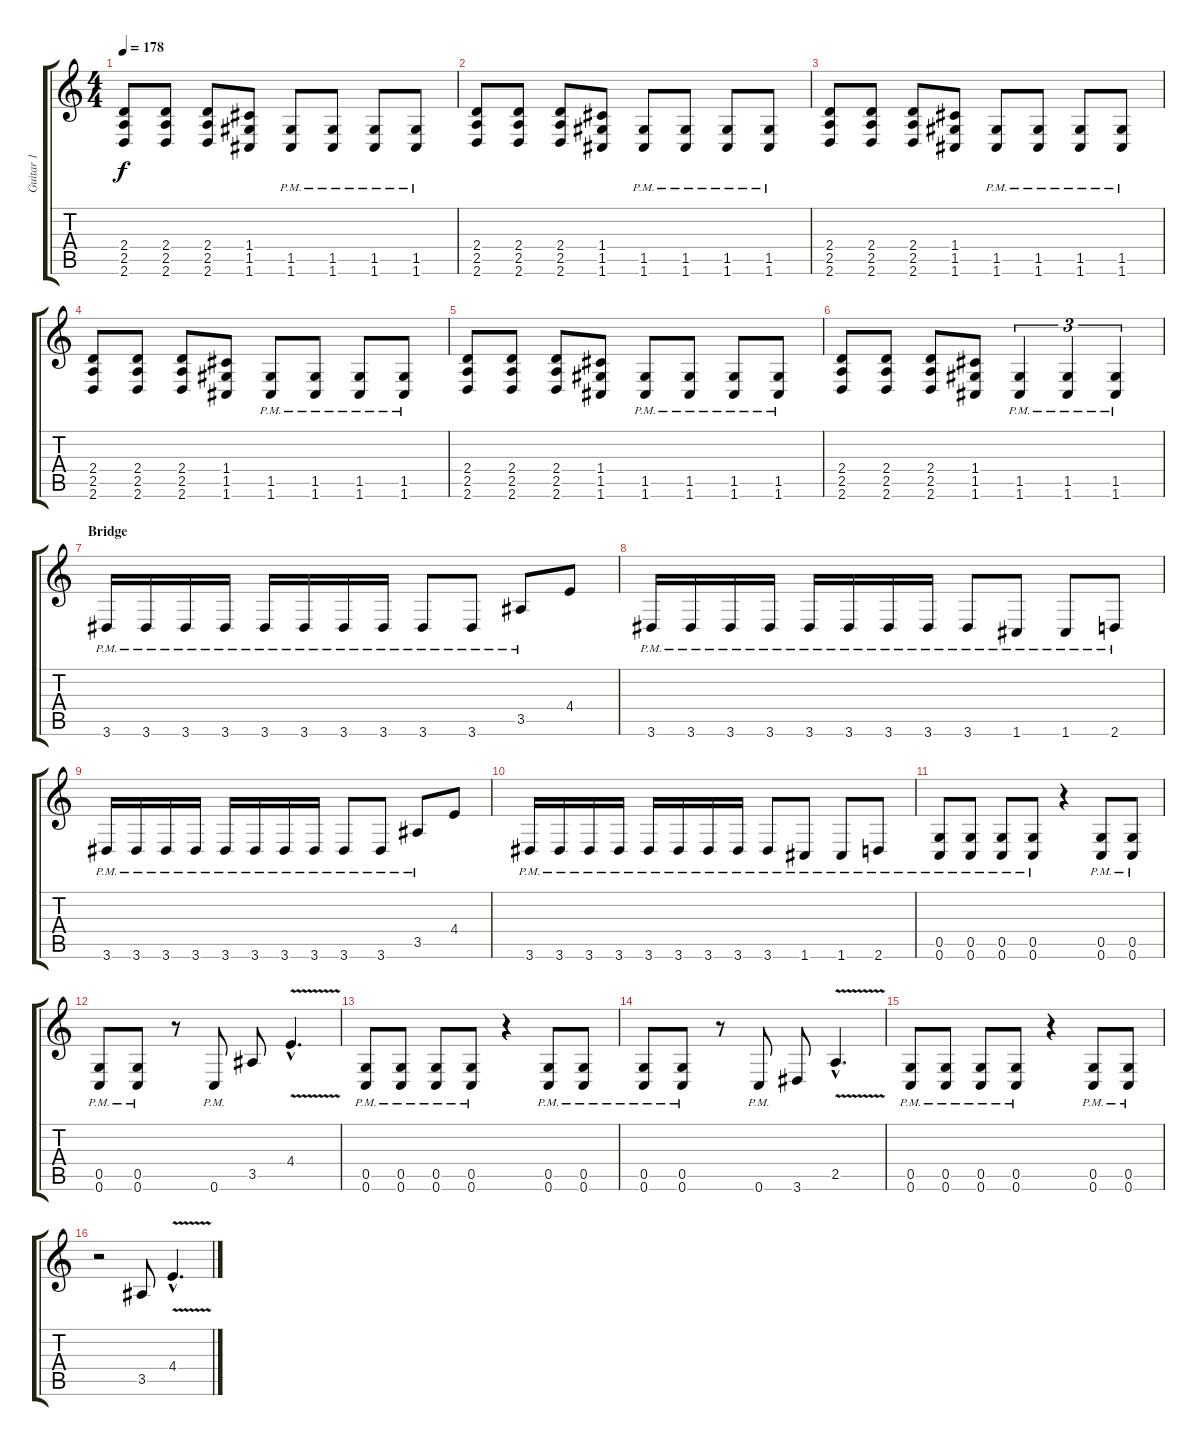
\track ("Guitar 1" "Guitar 1") {instrument distortionguitar}
\staff {score tabs}
\tuning (D4 A3 F3 C3 G2 C2) {hide}
\ts (4 4)
\tempo 178
\clef g2
\ks c
(2.4 2.5 2.6).8{dy f} (2.4 2.5 2.6).8 (2.4 2.5 2.6).8 (1.4 1.5 1.6).8 (1.5{pm} 1.6{pm}).8 (1.5{pm} 1.6{pm}).8 (1.5{pm} 1.6{pm}).8 (1.5{pm} 1.6{pm}).8 |
(2.4 2.5 2.6).8 (2.4 2.5 2.6).8 (2.4 2.5 2.6).8 (1.4 1.5 1.6).8 (1.5{pm} 1.6{pm}).8 (1.5{pm} 1.6{pm}).8 (1.5{pm} 1.6{pm}).8 (1.5{pm} 1.6{pm}).8 |
(2.4 2.5 2.6).8 (2.4 2.5 2.6).8 (2.4 2.5 2.6).8 (1.4 1.5 1.6).8 (1.5{pm} 1.6{pm}).8 (1.5{pm} 1.6{pm}).8 (1.5{pm} 1.6{pm}).8 (1.5{pm} 1.6{pm}).8 |
(2.4 2.5 2.6).8 (2.4 2.5 2.6).8 (2.4 2.5 2.6).8 (1.4 1.5 1.6).8 (1.5{pm} 1.6{pm}).8 (1.5{pm} 1.6{pm}).8 (1.5{pm} 1.6{pm}).8 (1.5{pm} 1.6{pm}).8 |
(2.4 2.5 2.6).8 (2.4 2.5 2.6).8 (2.4 2.5 2.6).8 (1.4 1.5 1.6).8 (1.5{pm} 1.6{pm}).8 (1.5{pm} 1.6{pm}).8 (1.5{pm} 1.6{pm}).8 (1.5{pm} 1.6{pm}).8 |
(2.4 2.5 2.6).8 (2.4 2.5 2.6).8 (2.4 2.5 2.6).8 (1.4 1.5 1.6).8 (1.5{pm} 1.6{pm}).4{tu (3 2)} (1.5{pm} 1.6{pm}).4{tu (3 2)} (1.5{pm} 1.6{pm}).4{tu (3 2)} |
\section ("" "Bridge")
3.6{pm}.16 3.6{pm}.16 3.6{pm}.16 3.6{pm}.16 3.6{pm}.16 3.6{pm}.16 3.6{pm}.16 3.6{pm}.16 3.6{pm}.8 3.6{pm}.8 3.5{pm}.8 4.4.8 |
3.6{pm}.16 3.6{pm}.16 3.6{pm}.16 3.6{pm}.16 3.6{pm}.16 3.6{pm}.16 3.6{pm}.16 3.6{pm}.16 3.6{pm}.8 1.6{pm}.8 1.6{pm}.8 2.6{pm}.8 |
3.6{pm}.16 3.6{pm}.16 3.6{pm}.16 3.6{pm}.16 3.6{pm}.16 3.6{pm}.16 3.6{pm}.16 3.6{pm}.16 3.6{pm}.8 3.6{pm}.8 3.5{pm}.8 4.4.8 |
3.6{pm}.16 3.6{pm}.16 3.6{pm}.16 3.6{pm}.16 3.6{pm}.16 3.6{pm}.16 3.6{pm}.16 3.6{pm}.16 3.6{pm}.8 1.6{pm}.8 1.6{pm}.8 2.6{pm}.8 |
(0.5{pm} 0.6{pm}).8 (0.5{pm} 0.6{pm}).8 (0.5{pm} 0.6{pm}).8 (0.5{pm} 0.6{pm}).8 r.4 (0.5{pm} 0.6{pm}).8 (0.5{pm} 0.6{pm}).8 |
(0.5{pm} 0.6{pm}).8 (0.5{pm} 0.6{pm}).8 r.8 0.6{pm}.8 3.5.8 4.4{v hac}.4{d} |
(0.5{pm} 0.6{pm}).8 (0.5{pm} 0.6{pm}).8 (0.5{pm} 0.6{pm}).8 (0.5{pm} 0.6{pm}).8 r.4 (0.5{pm} 0.6{pm}).8 (0.5{pm} 0.6{pm}).8 |
(0.5{pm} 0.6{pm}).8 (0.5{pm} 0.6{pm}).8 r.8 0.6{pm}.8 3.6.8 2.5{v hac}.4{d} |
(0.5{pm} 0.6{pm}).8 (0.5{pm} 0.6{pm}).8 (0.5{pm} 0.6{pm}).8 (0.5{pm} 0.6{pm}).8 r.4 (0.5{pm} 0.6{pm}).8 (0.5{pm} 0.6{pm}).8 |
r.2 3.5.8 4.4{v hac}.4{d}
